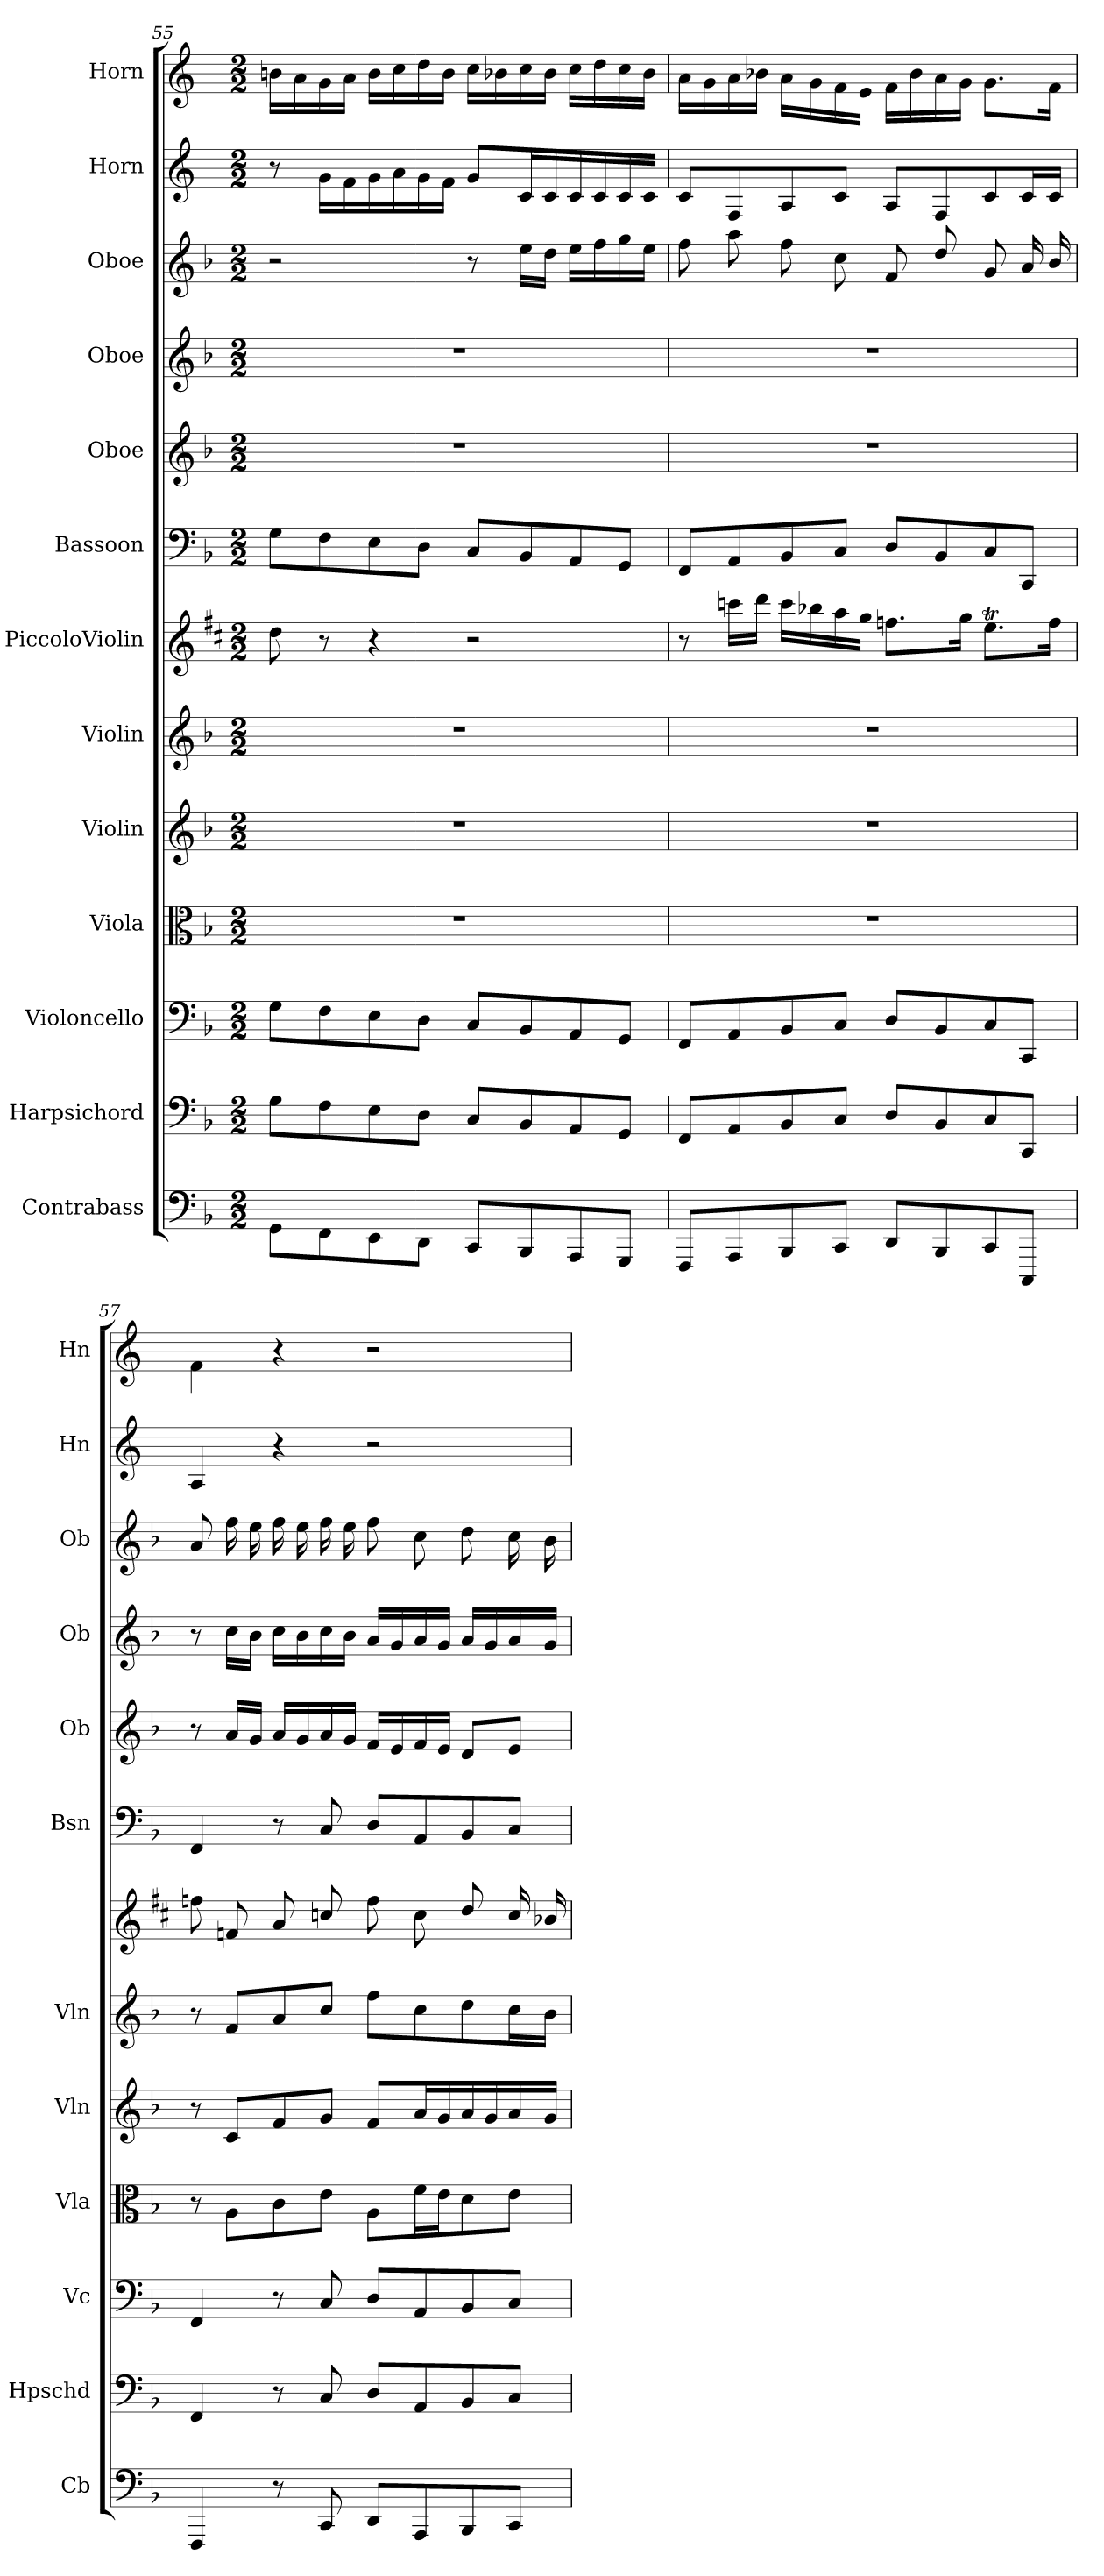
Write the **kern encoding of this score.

**kern	**kern	**kern	**kern	**kern	**kern	**kern	**kern	**kern	**kern	**kern	**kern	**kern
*part13	*part12	*part11	*part10	*part9	*part8	*part7	*part6	*part5	*part4	*part3	*part2	*part1
*staff13	*staff12	*staff11	*staff10	*staff9	*staff8	*staff7	*staff6	*staff5	*staff4	*staff3	*staff2	*staff1
*I"Contrabass	*I"Harpsichord	*I"Violoncello	*I"Viola	*I"Violin	*I"Violin	*I"PiccoloViolin	*I"Bassoon	*I"Oboe	*I"Oboe	*I"Oboe	*I"Horn	*I"Horn
*I'Cb	*I'Hpschd	*I'Vc	*I'Vla	*I'Vln	*I'Vln	*	*I'Bsn	*I'Ob	*I'Ob	*I'Ob	*I'Hn	*I'Hn
*clefF4	*clefF4	*clefF4	*clefC3	*clefG2	*clefG2	*clefG2	*clefF4	*clefG2	*clefG2	*clefG2	*clefG2	*clefG2
*k[b-]	*k[b-]	*k[b-]	*k[b-]	*k[b-]	*k[b-]	*k[f#c#]	*k[b-]	*k[b-]	*k[b-]	*k[b-]	*k[]	*k[]
*M2/2	*M2/2	*M2/2	*M2/2	*M2/2	*M2/2	*M2/2	*M2/2	*M2/2	*M2/2	*M2/2	*M2/2	*M2/2
=55	=55	=55	=55	=55	=55	=55	=55	=55	=55	=55	=55	=55
8GG\L	8G\L	8G\L	1r	1r	1r	8dd\	8G\L	1r	1r	2r	8r	16bn\LL
.	.	.	.	.	.	.	.	.	.	.	.	16a\
8FF\	8F\	8F\	.	.	.	8r	8F\	.	.	.	16g\LL	16g\
.	.	.	.	.	.	.	.	.	.	.	16f\	16a\JJ
8EE\	8E\	8E\	.	.	.	4r	8E\	.	.	.	16g\	16b\LL
.	.	.	.	.	.	.	.	.	.	.	16a\	16cc\
8DD\J	8D\J	8D\J	.	.	.	.	8D\J	.	.	.	16g\	16dd\
.	.	.	.	.	.	.	.	.	.	.	16f\JJ	16b\JJ
8CC/L	8C/L	8C/L	.	.	.	2r	8C/L	.	.	8r	8g/L	16cc\LL
.	.	.	.	.	.	.	.	.	.	.	.	16b-X\
8BBB-/	8BB-/	8BB-/	.	.	.	.	8BB-/	.	.	16ee\LL	16c/L	16cc\
.	.	.	.	.	.	.	.	.	.	16dd\JJ	16c/	16b-\JJ
8AAA/	8AA/	8AA/	.	.	.	.	8AA/	.	.	16ee\LL	16c/	16cc\LL
.	.	.	.	.	.	.	.	.	.	16ff\	16c/	16dd\
8GGG/J	8GG/J	8GG/J	.	.	.	.	8GG/J	.	.	16gg\	16c/	16cc\
.	.	.	.	.	.	.	.	.	.	16ee\JJ	16c/JJ	16b-\JJ
=56	=56	=56	=56	=56	=56	=56	=56	=56	=56	=56	=56	=56
8FFF/L	8FF/L	8FF/L	1r	1r	1r	8r	8FF/L	1r	1r	8ff\	8c/L	16a\LL
.	.	.	.	.	.	.	.	.	.	.	.	16g\
8AAA/	8AA/	8AA/	.	.	.	16cccn\LL	8AA/	.	.	8aa\	8F/	16a\
.	.	.	.	.	.	16ddd\JJ	.	.	.	.	.	16b-X\JJ
8BBB-/	8BB-/	8BB-/	.	.	.	16ccc\LL	8BB-/	.	.	8ff\	8A/	16a\LL
.	.	.	.	.	.	16bb-X\	.	.	.	.	.	16g\
8CC/J	8C/J	8C/J	.	.	.	16aa\	8C/J	.	.	8cc\	8c/J	16f\
.	.	.	.	.	.	16gg\JJ	.	.	.	.	.	16e\JJ
8DD/L	8D/L	8D/L	.	.	.	8.ffn\L	8D/L	.	.	8f/	8A/L	16f\LL
.	.	.	.	.	.	.	.	.	.	.	.	16b-\
8BBB-/	8BB-/	8BB-/	.	.	.	.	8BB-/	.	.	8dd/	8F/	16a\
.	.	.	.	.	.	16gg\Jk	.	.	.	.	.	16g\JJ
8CC/	8C/	8C/	.	.	.	8.eet\L	8C/	.	.	8g/	8c/	8.g\L
8CCC/J	8CC/J	8CC/J	.	.	.	.	8CC/J	.	.	16a/	16c/L	.
.	.	.	.	.	.	16ff\Jk	.	.	.	16b-/	16c/JJ	16f\Jk
=57	=57	=57	=57	=57	=57	=57	=57	=57	=57	=57	=57	=57
4FFF/	4FF/	4FF/	8r	8r	8r	8ffn\	4FF/	8r	8r	8a/	4A/	4f\
.	.	.	8A\L	8c/L	8f/L	8fn/	.	16a/LL	16cc\LL	16ff\	.	.
.	.	.	.	.	.	.	.	16g/JJ	16b-\JJ	16ee\	.	.
8r	8r	8r	8c\	8f/	8a/	8a/	8r	16a/LL	16cc\LL	16ff\	4r	4r
.	.	.	.	.	.	.	.	16g/	16b-\	16ee\	.	.
8CC/	8C/	8C/	8e\J	8g/J	8cc/J	8ccn/	8C/	16a/	16cc\	16ff\	.	.
.	.	.	.	.	.	.	.	16g/JJ	16b-\JJ	16ee\	.	.
8DD/L	8D/L	8D/L	8A\L	8f/L	8ff\L	8ff\	8D/L	16f/LL	16a/LL	8ff\	2r	2r
.	.	.	.	.	.	.	.	16e/	16g/	.	.	.
8AAA/	8AA/	8AA/	16f\L	16a/L	8cc\	8cc\	8AA/	16f/	16a/	8cc\	.	.
.	.	.	16e\J	16g/	.	.	.	16e/JJ	16g/JJ	.	.	.
8BBB-/	8BB-/	8BB-/	8d\	16a/	8dd\	8dd/	8BB-/	8d/L	16a/LL	8dd\	.	.
.	.	.	.	16g/	.	.	.	.	16g/	.	.	.
8CC/J	8C/J	8C/J	8e\J	16a/	16cc\L	16cc/	8C/J	8e/J	16a/	16cc\	.	.
.	.	.	.	16g/JJ	16b-\JJ	16b-X/	.	.	16g/JJ	16b-\	.	.
=	=	=	=	=	=	=	=	=	=	=	=	=
*-	*-	*-	*-	*-	*-	*-	*-	*-	*-	*-	*-	*-
